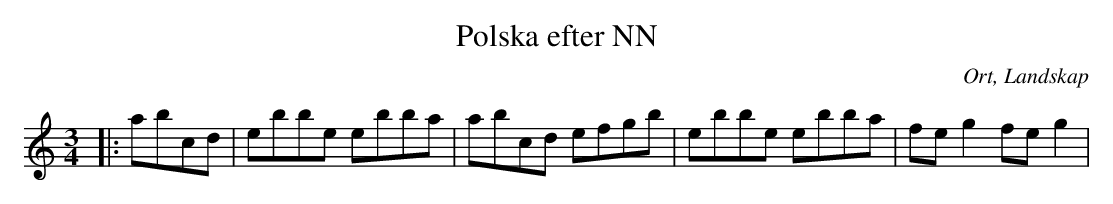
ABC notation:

X:1
T:Polska efter NN
O:Ort, Landskap
M:3/4
L:1/8
K:C
|: abcd | ebbe ebba| abcd efgb| ebbe ebba| feg2 feg2|
